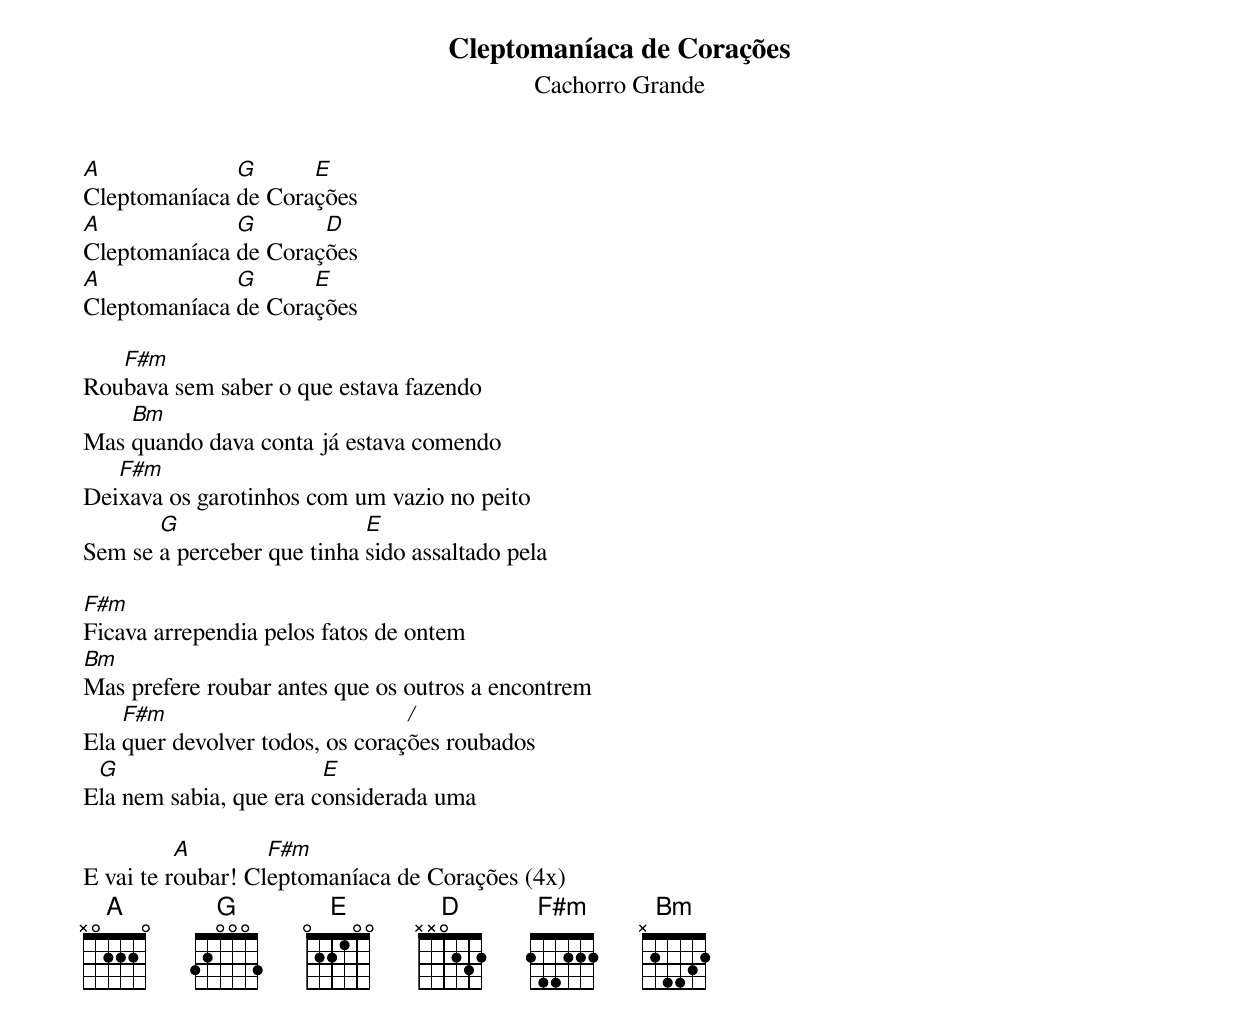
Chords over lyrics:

Cleptomaníaca de Corações
Cachorro Grande

A             G      E
Cleptomaníaca de Corações
A             G       D
Cleptomaníaca de Corações
A             G      E
Cleptomaníaca de Corações

   F#m
Roubava sem saber o que estava fazendo
    Bm
Mas quando dava conta já estava comendo
   F#m
Deixava os garotinhos com um vazio no peito
       G                    E
Sem se a perceber que tinha sido assaltado pela

F#m
Ficava arrependia pelos fatos de ontem
Bm
Mas prefere roubar antes que os outros a encontrem
    F#m                          /
Ela quer devolver todos, os corações roubados
 G                      E
Ela nem sabia, que era considerada uma

          A        F#m
E vai te roubar! Cleptomaníaca de Corações (4x)
